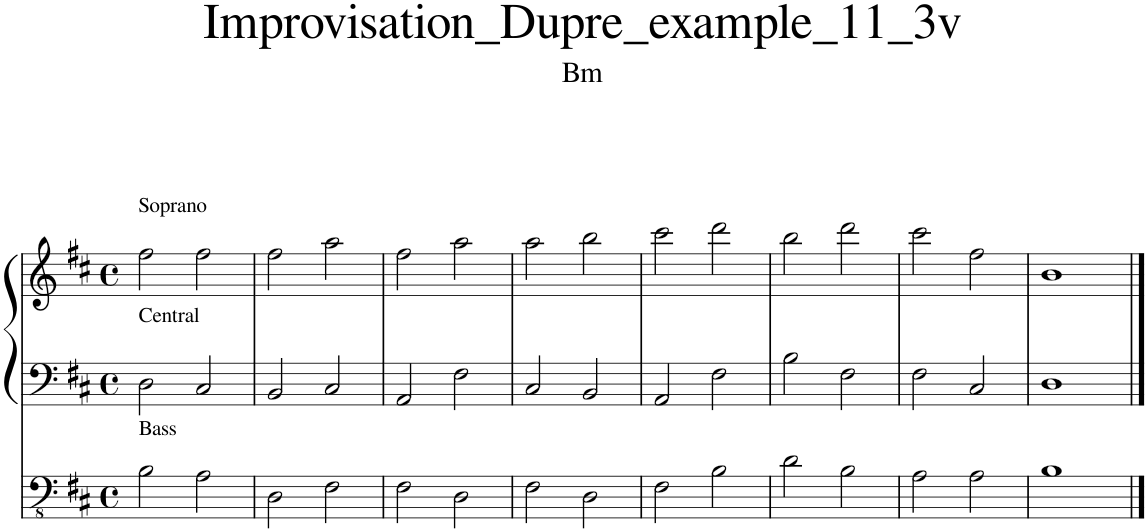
**kern	**kern	**kern
*part1	*part1	*part1
*staff3	*staff2	*staff1
*I"Orgue à tuyaux	*	*
*I'Org.	*	*
*clefFv4	*clefF4	*clefG2
*k[f#c#]	*k[f#c#]	*k[f#c#]
*M4/4	*M4/4	*M4/4
*met(c)	*met(c)	*met(c)
=1	=1	=1
!	!	!LO:TX:a:t=Soprano
!	!LO:TX:a:t=Central	!
!LO:TX:a:t=Bass	!	!
2BB\	2D\	2ff#\
2AA\	2C#/	2ff#\
=2	=2	=2
2DD\	2BB/	2ff#\
2FF#\	2C#/	2aa\
=3	=3	=3
2FF#\	2AA/	2ff#\
2DD\	2F#\	2aa\
=4	=4	=4
2FF#\	2C#/	2aa\
2DD\	2BB/	2bb\
=5	=5	=5
2FF#\	2AA/	2ccc#\
2BB\	2F#\	2ddd\
=6	=6	=6
2D\	2B\	2bb\
2BB\	2F#\	2ddd\
=7	=7	=7
2AA\	2F#\	2ccc#\
2AA\	2C#/	2ff#\
=8	=8	=8
1BB	1D	1b
==	==	==
*-	*-	*-
